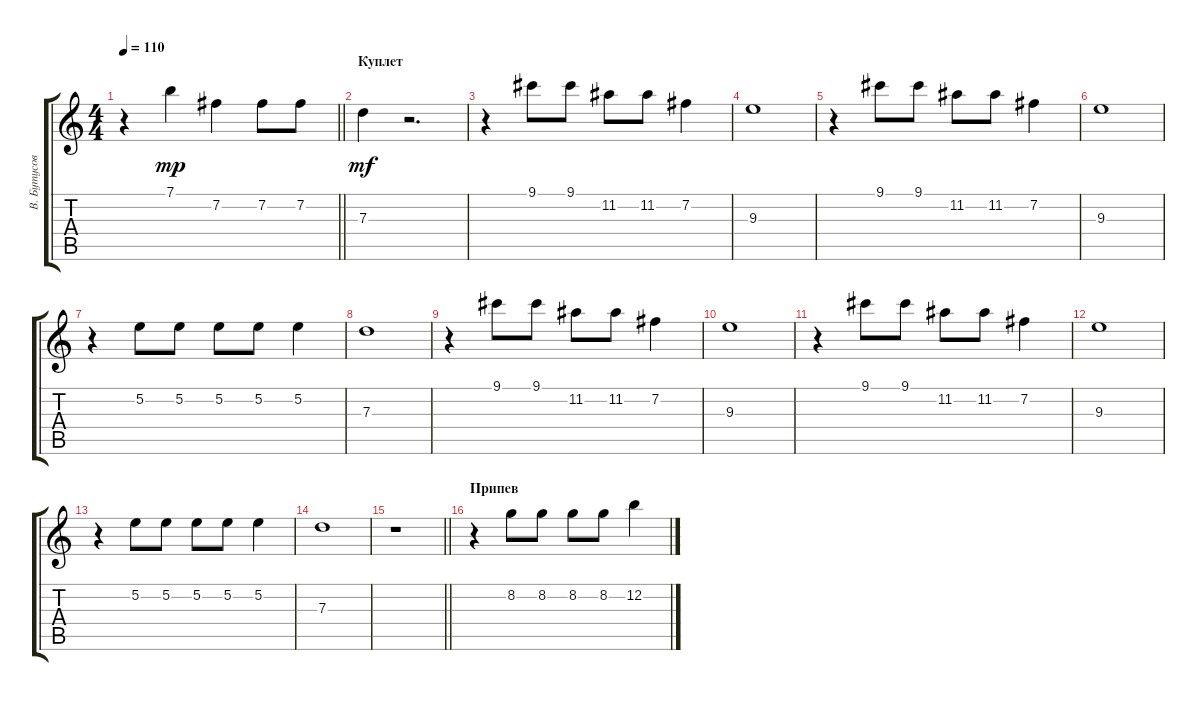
\track ("В. Бутусов (Вокал)" "В. Бутусов") {instrument electricguitarclean}
\staff {score tabs}
\tuning (E4 B3 G3 D3 A2 E2) {hide}
\ts (4 4)
\tempo 110
\clef g2
\barLineRight lightlight
\ks c
r.4{dy mp} 7.1.4 7.2.4 7.2.8 7.2.8 |
\section ("" "Куплет")
7.3.4{dy mf} r.2{d} |
r.4 9.1.8 9.1.8 11.2.8 11.2.8 7.2.4 |
9.3.1 |
r.4 9.1.8 9.1.8 11.2.8 11.2.8 7.2.4 |
9.3.1 |
r.4 5.2.8 5.2.8 5.2.8 5.2.8 5.2.4 |
7.3.1 |
r.4 9.1.8 9.1.8 11.2.8 11.2.8 7.2.4 |
9.3.1 |
r.4 9.1.8 9.1.8 11.2.8 11.2.8 7.2.4 |
9.3.1 |
r.4 5.2.8 5.2.8 5.2.8 5.2.8 5.2.4 |
7.3.1 |
\barLineRight lightlight
r.1 |
\section ("" "Припев")
r.4 8.2.8 8.2.8 8.2.8 8.2.8 12.2.4
